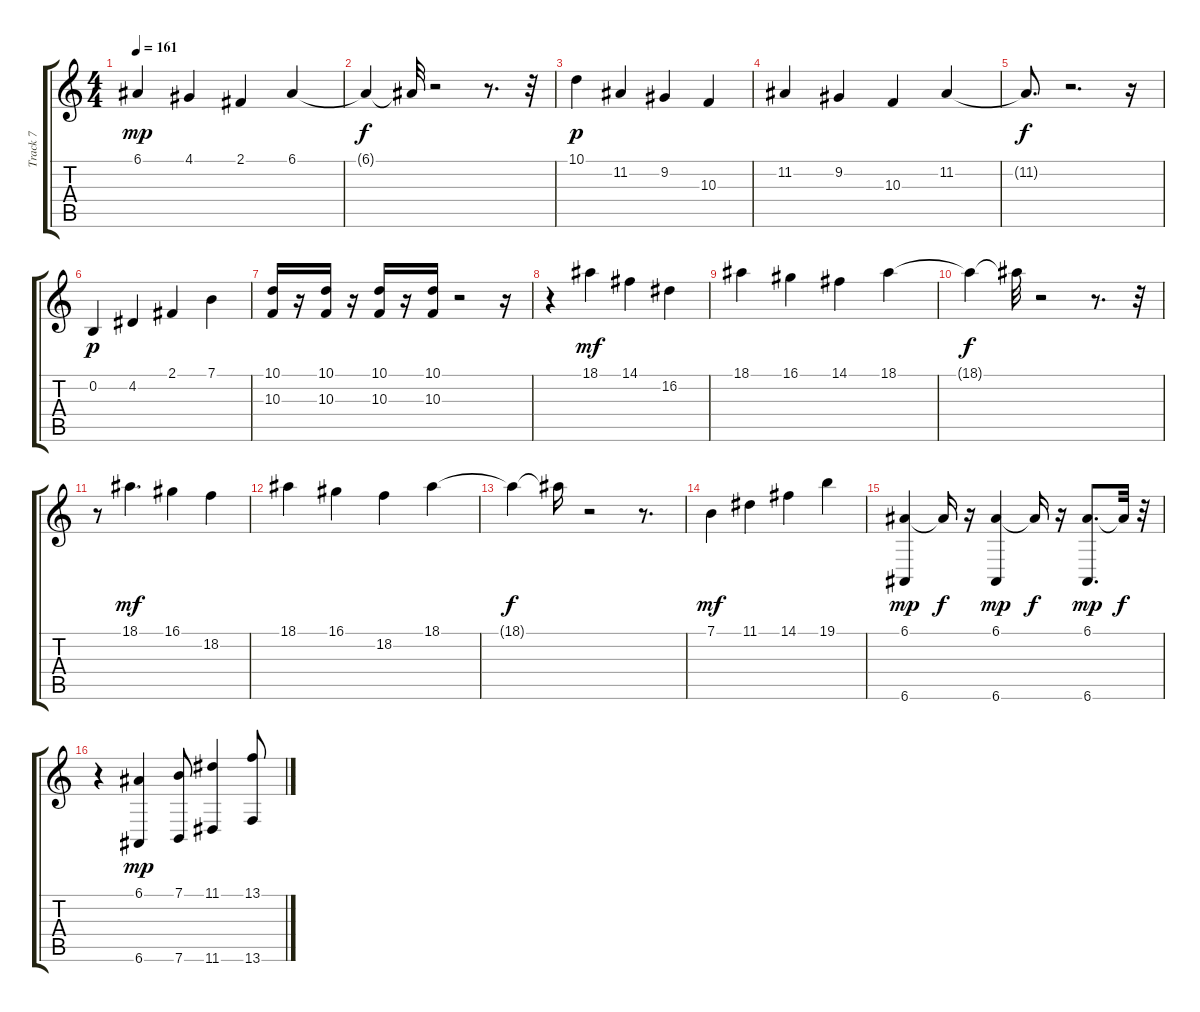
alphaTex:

\track ("Track 7" "Track 7") {instrument stringensemble1}
\staff {score tabs}
\tuning (E4 B3 G3 D3 A2 E2) {hide}
\ts (4 4)
\tempo 161
\clef g2
\ks c
6.1.4{dy mp} 4.1.4 2.1.4 6.1.4 |
6.1{t}.4{dy f} 6.1{t}.32 r.2 r.8{d} r.32 |
10.1.4{dy p} 11.2.4 9.2.4 10.3.4 |
11.2.4 9.2.4 10.3.4 11.2.4 |
11.2{t}.8{d dy f} r.2{d} r.16 |
0.2.4{dy p} 4.2.4 2.1.4 7.1.4 |
(10.1 10.3).16 r.16 (10.1 10.3).16 r.16 (10.1 10.3).16 r.16 (10.1 10.3).16 r.2 r.16 |
r.4 18.1.4{dy mf} 14.1.4 16.2.4 |
18.1.4 16.1.4 14.1.4 18.1.4 |
18.1{t}.4{dy f} 18.1{t}.32 r.2 r.8{d} r.32 |
r.8 18.1.4{d dy mf} 16.1.4 18.2.4 |
18.1.4 16.1.4 18.2.4 18.1.4 |
18.1{t}.4{dy f} 18.1{t}.16 r.2 r.8{d} |
7.1.4{dy mf} 11.1.4 14.1.4 19.1.4 |
(6.1 6.6).4{dy mp} 6.1{t}.16{dy f} r.16 (6.1 6.6).4{dy mp} 6.1{t}.16{dy f} r.16 (6.1 6.6).8{d dy mp} 6.1{t}.32{dy f} r.32 |
r.4 (6.1 6.6).4{dy mp} (7.1 7.6).8 (11.1 11.6).4 (13.1 13.6).8
